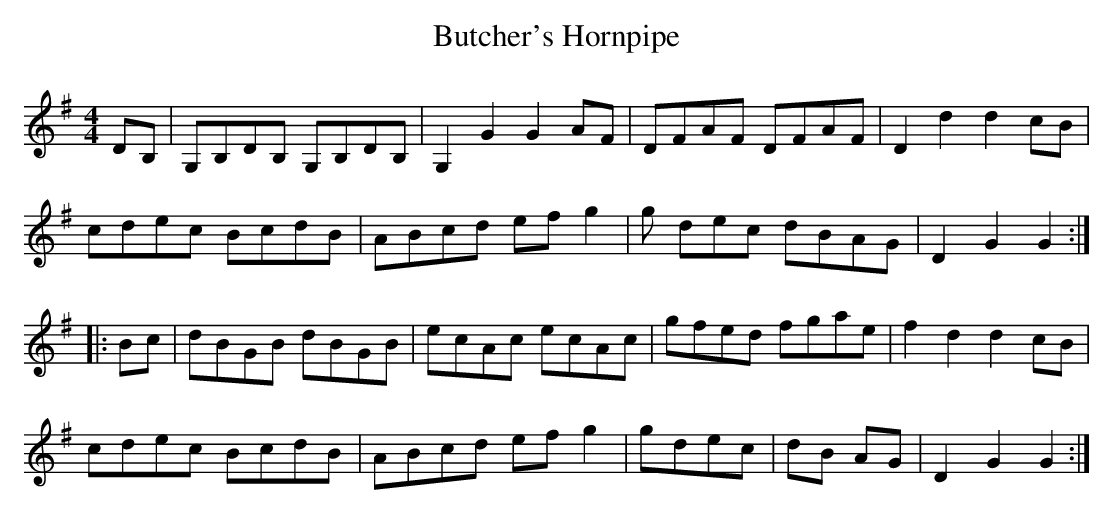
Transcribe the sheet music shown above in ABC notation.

X:1
T:Butcher's Hornpipe
M:4/4
L:1/8
K:G
DB,|G,B,DB, G,B,DB,|G,2G2G2AF|DFAF DFAF| D2d2d2cB|!cdec BcdB|ABcd
efg2|g dec dBAG|D2G2G2:|! |:Bc|dBGB dBGB|ecAc ecAc|gfed
fgae|f2d2d2cB|!cdec BcdB|ABcd efg2|gdec|dB AG|D2G2G2:|]
